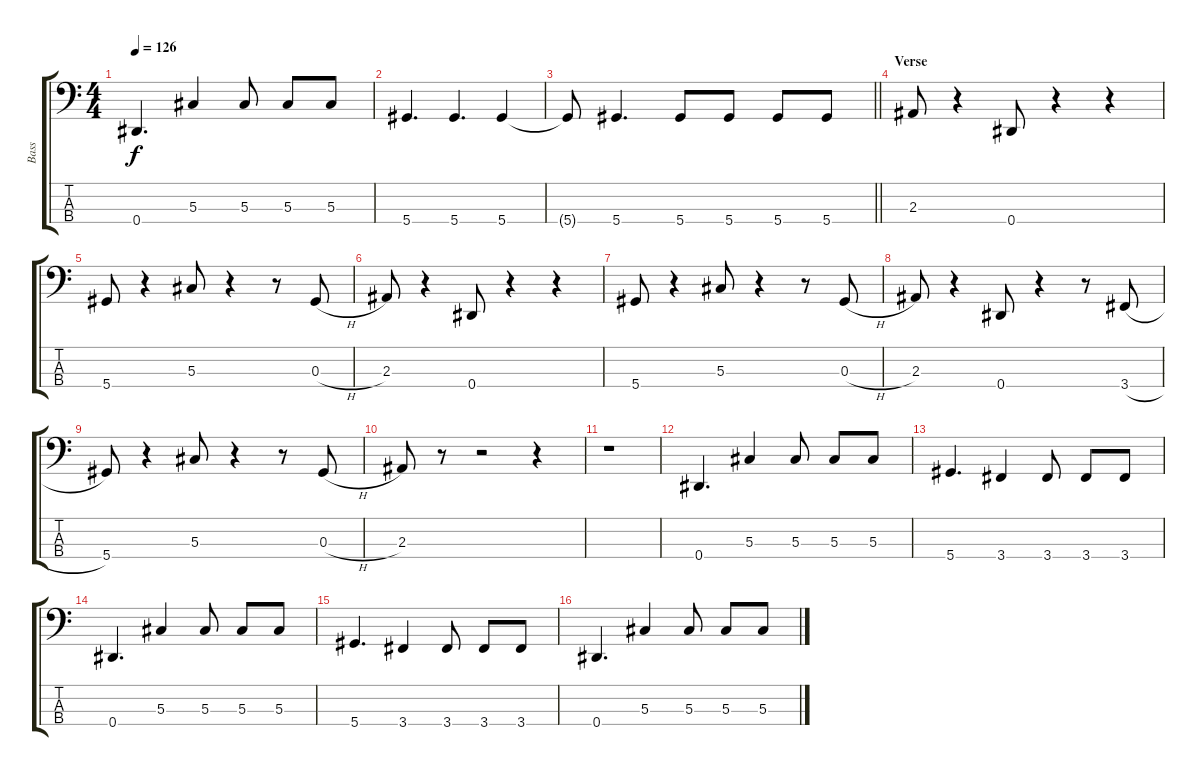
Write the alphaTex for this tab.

\track ("Bass" "Bass") {instrument electricbassfinger}
\staff {score tabs}
\tuning (Gb2 Db2 Ab1 Eb1) {hide}
\ts (4 4)
\tempo 126
\clef f4
\ks c
0.4.4{d dy f} 5.3.4 5.3.8 5.3.8 5.3.8 |
5.4.4{d} 5.4.4{d} 5.4.4 |
\barLineRight lightlight
5.4{t}.8 5.4.4{d} 5.4.8 5.4.8 5.4.8 5.4.8 |
\section ("" "Verse")
2.3.8 r.4 0.4.8 r.4 r.4 |
5.4.8 r.4 5.3.8 r.4 r.8 0.3{h}.8 |
2.3.8 r.4 0.4.8 r.4 r.4 |
5.4.8 r.4 5.3.8 r.4 r.8 0.3{h}.8 |
2.3.8 r.4 0.4.8 r.4 r.8 3.4{h}.8 |
5.4.8 r.4 5.3.8 r.4 r.8 0.3{h}.8 |
2.3.8 r.8 r.2 r.4 |
r.1 |
0.4.4{d} 5.3.4 5.3.8 5.3.8 5.3.8 |
5.4.4{d} 3.4.4 3.4.8 3.4.8 3.4.8 |
0.4.4{d} 5.3.4 5.3.8 5.3.8 5.3.8 |
5.4.4{d} 3.4.4 3.4.8 3.4.8 3.4.8 |
0.4.4{d} 5.3.4 5.3.8 5.3.8 5.3.8
